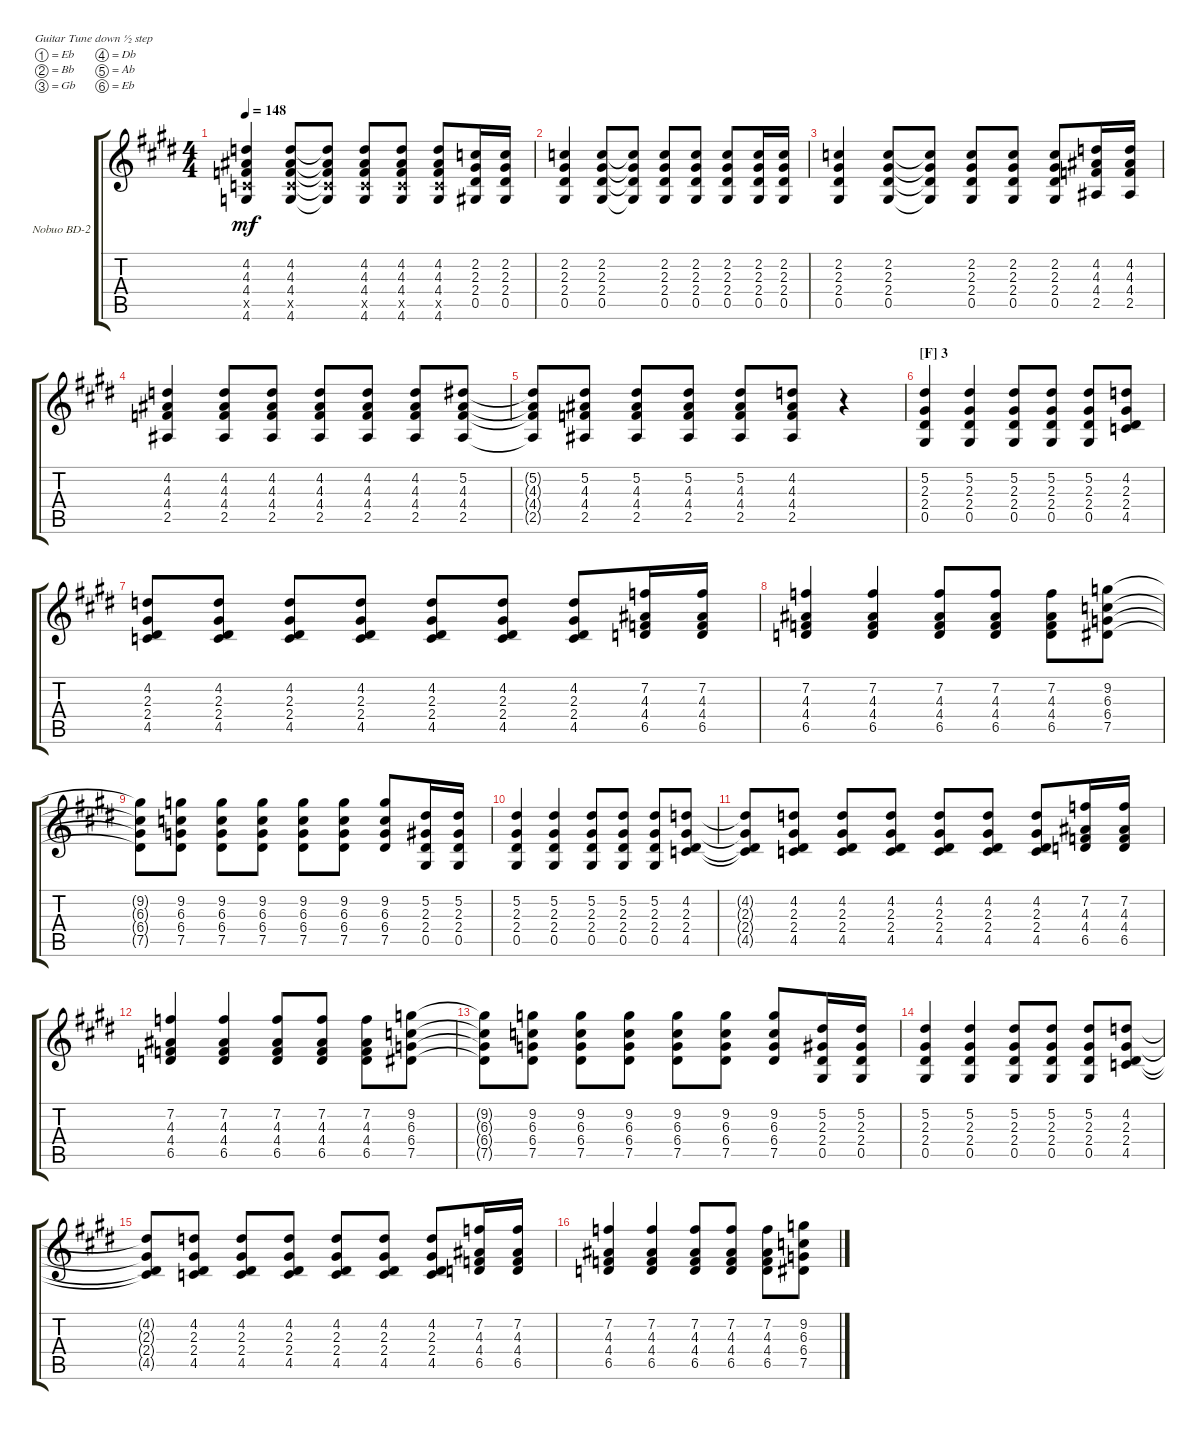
\bracketExtendMode groupsimilarinstruments
\firstSystemTrackNameOrientation horizontal
\otherSystemsTrackNameOrientation horizontal
\track ("Nobuo BD-2" "Nobuo BD-2") {instrument acousticguitarnylon}
\staff {score tabs}
\tuning (Eb4 Bb3 Gb3 Db3 Ab2 Eb2)
\ts (4 4)
\tempo 148
\clef g2
\ks e
(4.5{x} 4.4 4.3 4.2 4.6).4{dy mf} (4.5{x} 4.4 4.3 4.2 4.6).8 (4.5{x t} 4.4{t} 4.3{t} 4.2{t} 4.6{t}).8 (4.5{x} 4.4 4.3 4.2 4.6).8 (4.5{x} 4.4 4.3 4.2 4.6).8 (4.5{x} 4.4 4.3 4.2 4.6).8 (0.5 2.4 2.3 2.2).16 (2.2 2.3 2.4 0.5).16 |
(0.5 2.4 2.3 2.2).4 (2.2 2.3 2.4 0.5).8 (0.5{t} 2.4{t} 2.3{t} 2.2{t}).8 (2.2 2.3 2.4 0.5).8 (0.5 2.4 2.3 2.2).8 (2.2 2.3 2.4 0.5).8 (0.5 2.4 2.3 2.2).16 (2.2 2.3 2.4 0.5).16 |
(0.5 2.4 2.3 2.2).4 (2.2 2.3 2.4 0.5).8 (0.5{t} 2.4{t} 2.3{t} 2.2{t}).8 (2.2 2.3 2.4 0.5).8 (0.5 2.4 2.3 2.2).8 (2.2 2.3 2.4 0.5).8 (2.5 4.4 4.3 4.2).16 (4.2 4.3 4.4 2.5).16 |
(2.5 4.4 4.3 4.2).4 (4.2 4.3 4.4 2.5).8 (2.5 4.4 4.3 4.2).8 (4.2 4.3 4.4 2.5).8 (2.5 4.4 4.3 4.2).8 (4.2 4.3 4.4 2.5).8 (2.5 4.4 4.3 5.2).8 |
(2.5{t} 4.4{t} 4.3{t} 5.2{t}).8 (5.2 4.3 4.4 2.5).8 (2.5 4.4 4.3 5.2).8 (5.2 4.3 4.4 2.5).8 (2.5 4.4 4.3 5.2).8 (4.2 4.3 4.4 2.5).8 r.4 |
\section ("F" "3")
(0.5 2.4 2.3 5.2).4 (0.5 2.4 2.3 5.2).4 (0.5 2.4 2.3 5.2).8 (0.5 2.4 2.3 5.2).8 (0.5 2.4 2.3 5.2).8 (4.5 2.4 2.3 4.2).8 |
(4.5 2.4 2.3 4.2).8 (4.5 2.4 2.3 4.2).8 (4.5 2.4 2.3 4.2).8 (4.5 2.4 2.3 4.2).8 (4.5 2.4 2.3 4.2).8 (4.5 2.4 2.3 4.2).8 (4.5 2.4 2.3 4.2).8 (6.5 4.4 4.3 7.2).16 (6.5 4.4 4.3 7.2).16 |
(6.5 4.4 4.3 7.2).4 (6.5 4.4 4.3 7.2).4 (6.5 4.4 4.3 7.2).8 (6.5 4.4 4.3 7.2).8 (6.5 4.4 4.3 7.2).8 (7.5 6.4 6.3 9.2).8 |
(7.5{t} 6.4{t} 6.3{t} 9.2{t}).8 (7.5 6.4 6.3 9.2).8 (7.5 6.4 6.3 9.2).8 (7.5 6.4 6.3 9.2).8 (7.5 6.4 6.3 9.2).8 (7.5 6.4 6.3 9.2).8 (7.5 6.4 6.3 9.2).8 (0.5 2.4 2.3 5.2).16 (0.5 2.4 2.3 5.2).16 |
(0.5 2.4 2.3 5.2).4 (0.5 2.4 2.3 5.2).4 (0.5 2.4 2.3 5.2).8 (0.5 2.4 2.3 5.2).8 (0.5 2.4 2.3 5.2).8 (4.5 2.4 2.3 4.2).8 |
(4.5{t} 2.4{t} 2.3{t} 4.2{t}).8 (4.5 2.4 2.3 4.2).8 (4.5 2.4 2.3 4.2).8 (4.5 2.4 2.3 4.2).8 (4.5 2.4 2.3 4.2).8 (4.5 2.4 2.3 4.2).8 (4.5 2.4 2.3 4.2).8 (6.5 4.4 4.3 7.2).16 (6.5 4.4 4.3 7.2).16 |
(6.5 4.4 4.3 7.2).4 (6.5 4.4 4.3 7.2).4 (6.5 4.4 4.3 7.2).8 (6.5 4.4 4.3 7.2).8 (6.5 4.4 4.3 7.2).8 (7.5 6.4 6.3 9.2).8 |
(7.5{t} 6.4{t} 6.3{t} 9.2{t}).8 (7.5 6.4 6.3 9.2).8 (7.5 6.4 6.3 9.2).8 (7.5 6.4 6.3 9.2).8 (7.5 6.4 6.3 9.2).8 (7.5 6.4 6.3 9.2).8 (7.5 6.4 6.3 9.2).8 (0.5 2.4 2.3 5.2).16 (0.5 2.4 2.3 5.2).16 |
(0.5 2.4 2.3 5.2).4 (0.5 2.4 2.3 5.2).4 (0.5 2.4 2.3 5.2).8 (0.5 2.4 2.3 5.2).8 (0.5 2.4 2.3 5.2).8 (4.5 2.4 2.3 4.2).8 |
(4.5{t} 2.4{t} 2.3{t} 4.2{t}).8 (4.5 2.4 2.3 4.2).8 (4.5 2.4 2.3 4.2).8 (4.5 2.4 2.3 4.2).8 (4.5 2.4 2.3 4.2).8 (4.5 2.4 2.3 4.2).8 (4.5 2.4 2.3 4.2).8 (6.5 4.4 4.3 7.2).16 (6.5 4.4 4.3 7.2).16 |
(6.5 4.4 4.3 7.2).4 (6.5 4.4 4.3 7.2).4 (6.5 4.4 4.3 7.2).8 (6.5 4.4 4.3 7.2).8 (6.5 4.4 4.3 7.2).8 (7.5 6.4 6.3 9.2).8
